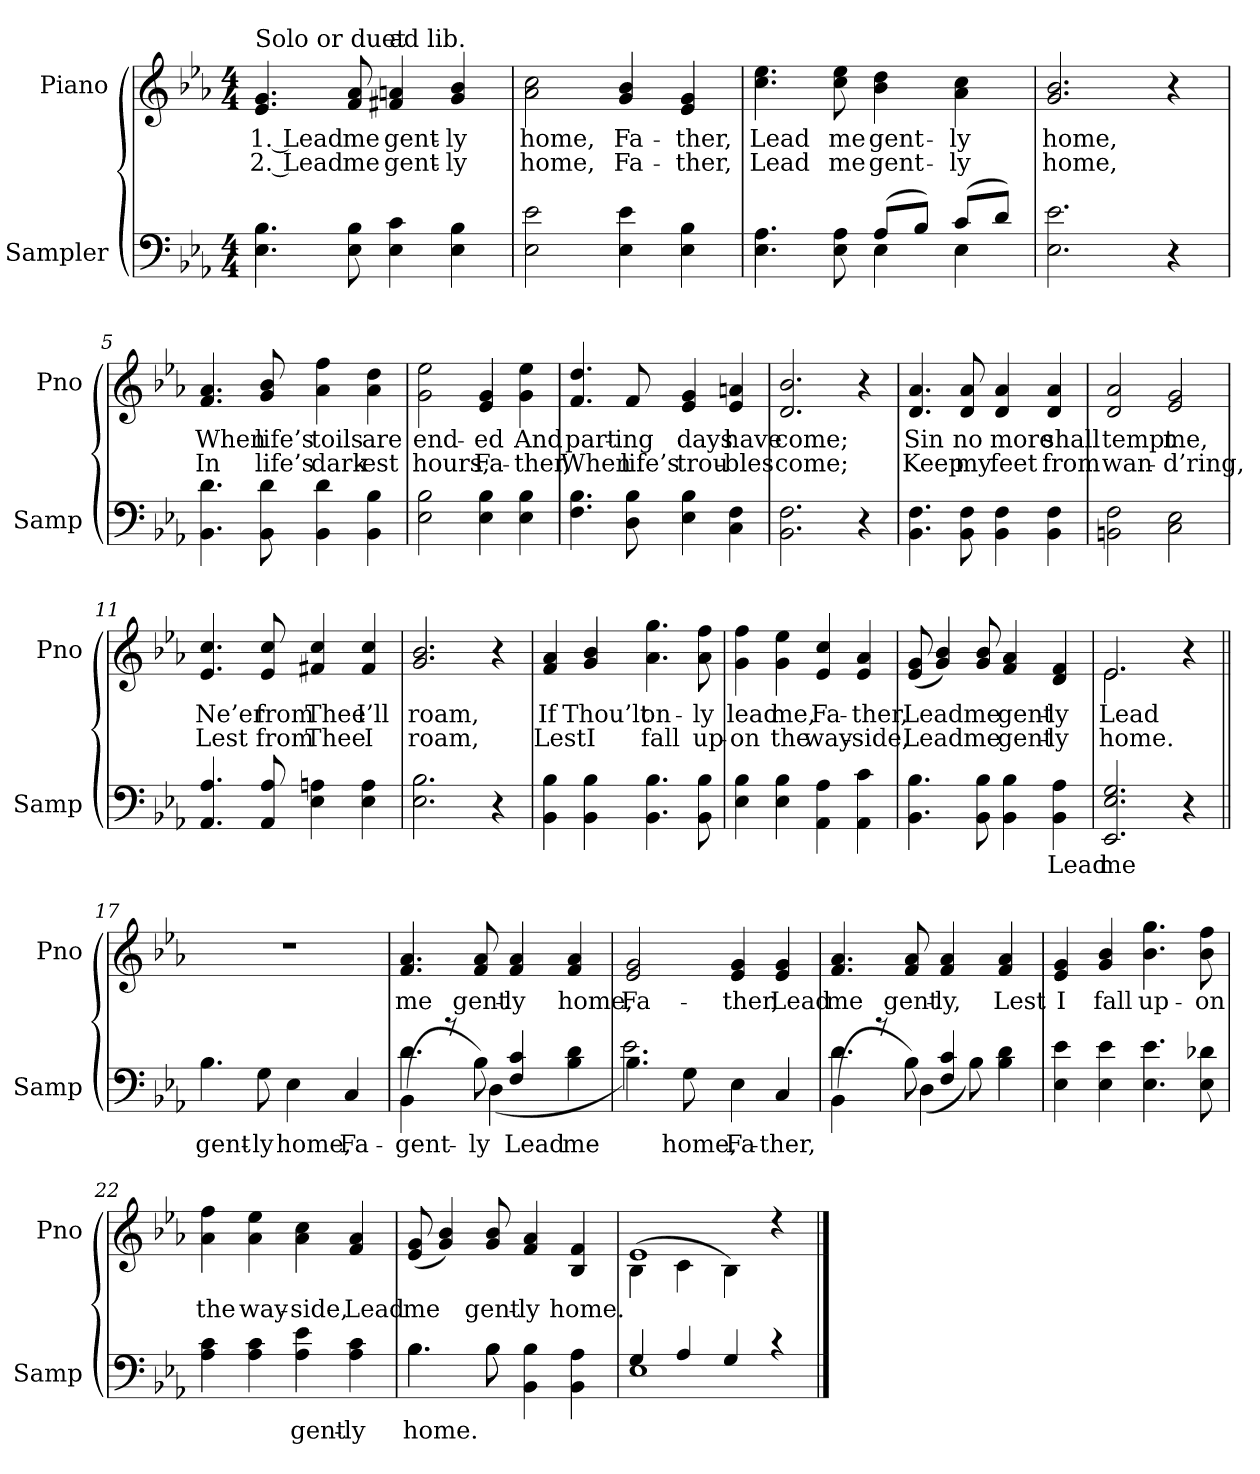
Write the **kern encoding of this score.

**kern	**text	**kern	**text	**text
*part2	*part2	*part1	*part1	*part1
*staff2	*staff2	*staff1	*staff1	*staff1
*I"Sampler	*	*I"Piano	*	*
*I'Samp	*	*I'Pno	*	*
*clefF4	*	*clefG2	*	*
*k[b-e-a-]	*	*k[b-e-a-]	*	*
*E-:	*	*E-:	*	*
*M4/4	*	*M4/4	*	*
=1	=1	=1	=1	=1
!	!	!LO:TX:t=Solo or duet	!	!
4.E- 4.B-	.	4.e- 4.g	1. Lead	2. Lead
8E- 8B-	.	8f 8a-	me	me
!	!	!LO:TX:t=ad lib.	!	!
4E- 4c	.	4f#X 4an	gent-	gent-
4E- 4B-	.	4g 4b-	-ly	-ly
=2	=2	=2	=2	=2
2E- 2e-	.	2a- 2cc	home,	home,
4E- 4e-	.	4g 4b-	Fa-	Fa-
4E- 4B-	.	4e- 4g	-ther,	-ther,
=3	=3	=3	=3	=3
*^	*	*	*	*
4.E- 4.A-	2ryy	.	4.cc 4.ee-	Lead	Lead
8E- 8A-	.	.	8cc 8ee-	me	me
(8A-/L	4E-	.	4b- 4dd	gent-	gent-
8B-/J)	.	.	.	.	.
(8c/L	4E-	.	4a- 4cc	-ly	-ly
8d/J)	.	.	.	.	.
*v	*v	*	*	*	*
=4	=4	=4	=4	=4
2.E- 2.e-	.	2.g 2.b-	home,	home,
4r	.	4r	.	.
=5	=5	=5	=5	=5
4.BB- 4.d	.	4.f 4.a-	When	In
8BB- 8d	.	8g 8b-	life’s	life’s
4BB- 4d	.	4a- 4ff	toils	dark-
4BB- 4B-	.	4a- 4dd	are	-est
=6	=6	=6	=6	=6
2E- 2B-	.	2g 2ee-	end-	hours,
4E- 4B-	.	4e- 4g	-ed	Fa-
4E- 4B-	.	4g 4ee-	And	-ther,
=7	=7	=7	=7	=7
4.F 4.B-	.	4.f 4.dd	part-	When
8D 8B-	.	8f	-ing	life’s
4E- 4B-	.	4e- 4g	days	trou-
4C 4F	.	4e- 4an	have	-bles
=8	=8	=8	=8	=8
2.BB- 2.F	.	2.d 2.b-	come;	come;
4r	.	4r	.	.
=9	=9	=9	=9	=9
4.BB- 4.F	.	4.d 4.a-	Sin	Keep
8BB- 8F	.	8d 8a-	no	my
4BB- 4F	.	4d 4a-	more	feet
4BB- 4F	.	4d 4a-	shall	from
=10	=10	=10	=10	=10
2BBn 2F	.	2d 2a-	tempt	wan-
2C 2E-	.	2e- 2g	me,	-d’ring,
=11	=11	=11	=11	=11
4.AA-/ 4.A-/	.	4.e- 4.cc	Ne’er	Lest
8AA-/ 8A-/	.	8e- 8cc	from	from
4E- 4An	.	4f#X 4cc	Thee	Thee
4E- 4A	.	4f# 4cc	I’ll	I
=12	=12	=12	=12	=12
2.E- 2.B-	.	2.g 2.b-	roam,	roam,
4r	.	4r	.	.
=13	=13	=13	=13	=13
4BB- 4B-	.	4f 4a-	If	Lest
4BB- 4B-	.	4g 4b-	Thou’lt	I
4.BB- 4.B-	.	4.a- 4.gg	on-	fall
8BB- 8B-	.	8a- 8ff	-ly	up-
=14	=14	=14	=14	=14
4E- 4B-	.	4g 4ff	lead	-on
4E- 4B-	.	4g 4ee-	me,	the
4AA- 4A-	.	4e- 4cc	Fa-	way-
4AA- 4c	.	4e- 4a-	-ther,	-side,
=15	=15	=15	=15	=15
4.BB- 4.B-	.	(8e- 8g	Lead	Lead
.	.	4g 4b-)	.	.
8BB- 8B-	.	8g 8b-	me	me
4BB- 4B-	.	4f 4a-	gent-	gent-
4BB- 4A-	Lead	4d 4f	-ly	-ly
=16	=16	=16	=16	=16
*	*	*^	*	*
2.EE- 2.E- 2.G	me	2.e-/	2.e-	Lead	home.
4r	.	4r	4ryy	.	.
=17||	=17||	=17||	=17||	=17||	=17||
!	!	!LO:TX:t=Refrain	!	!	!
*	*	*v	*v	*	*
4.B-	gent-	1r	.	.
8G	-ly	.	.	.
4E-	home,	.	.	.
4C	Fa-	.	.	.
=18	=18	=18	=18	=18
*^	*	*	*	*
(4BB-\	4.d	gent-	4.f 4.a-	me	.
8r	.	.	.	.	.
8B-\)	(4D	-ly	8f 8a-	gent-	.
4F 4c	.	Lead	4f 4a-	-ly	.
.	4.ryy	.	.	.	.
4B- 4d	.	me	4f 4a-	home,	.
=19	=19	=19	=19	=19	=19
4.B-\)	2.e-	.	2e- 2g	Fa-	.
8G\	.	home,	.	.	.
4E-\	.	Fa-	4e- 4g	-ther,	.
4C	4ryy	-ther,	4e- 4g	Lead	.
=20	=20	=20	=20	=20	=20
(4BB-\	4.d	.	4.f 4.a-	me	.
8r	.	.	.	.	.
8B-\)	(4D	.	8f 8a-	gent-	.
4F 4c	.	.	4f 4a-	-ly,	.
.	8B-)	.	.	.	.
4B- 4d	4ryy	.	4f 4a-	Lest	.
*v	*v	*	*	*	*
=21	=21	=21	=21	=21
4E- 4e-	.	4e- 4g	I	.
4E- 4e-	.	4g 4b-	fall	.
4.E- 4.e-	.	4.b- 4.gg	up-	.
8E- 8d-X	.	8b- 8ff	-on	.
=22	=22	=22	=22	=22
4A- 4c	.	4a- 4ff	the	.
4A- 4c	.	4a- 4ee-	way-	.
4A- 4e-	gent-	4a- 4cc	-side,	.
4A- 4c	-ly	4f 4a-	Lead	.
=23	=23	=23	=23	=23
*^	*	*	*	*
4.B-\	4.B-	home.	(8e- 8g	me	.
.	.	.	4g 4b-)	.	.
8B-\	8B-	.	8g 8b-	gent-	.
4BB- 4B-	2ryy	.	4f 4a-	-ly	.
4BB- 4A-	.	.	4B- 4f	home.	.
=24	=24	=24	=24	=24	=24
*	*	*	*^	*	*
4G/	1E-	.	(4B-\	1e-	.	.
4A-/	.	.	4c\	.	.	.
4G/	.	.	4B-\)	.	.	.
4r	.	.	4r	.	.	.
*v	*v	*	*	*	*	*
*	*	*v	*v	*	*
==	==	==	==	==
*-	*-	*-	*-	*-
